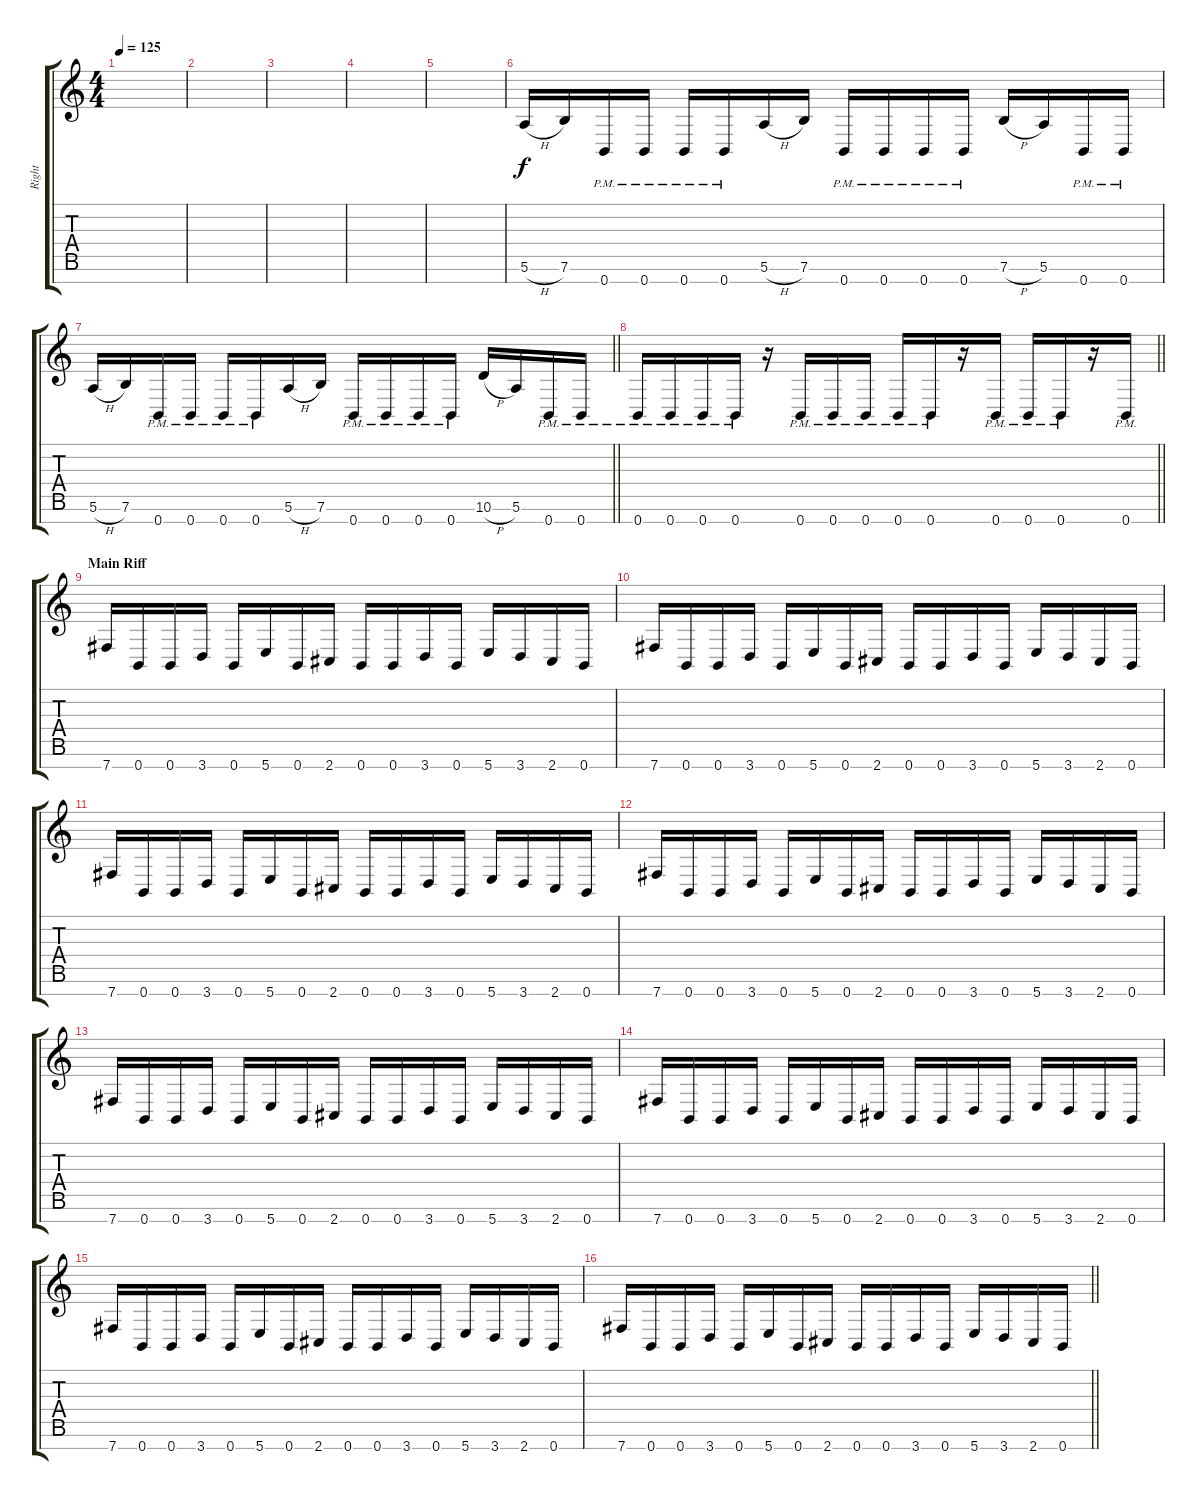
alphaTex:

\track ("Right" "Right") {instrument distortionguitar}
\staff {score tabs}
\tuning (E4 B3 G3 D3 A2 E2 B1) {hide}
\ts (4 4)
\tempo 125
\clef g2
\ks c
|
|
|
|
|
5.6{h}.16 7.6.16 0.7{pm}.16 0.7{pm}.16 0.7{pm}.16 0.7{pm}.16 5.6{h}.16 7.6.16 0.7{pm}.16 0.7{pm}.16 0.7{pm}.16 0.7{pm}.16 7.6{h}.16 5.6.16 0.7{pm}.16 0.7{pm}.16 |
\barLineRight lightlight
5.6{h}.16 7.6.16 0.7{pm}.16 0.7{pm}.16 0.7{pm}.16 0.7{pm}.16 5.6{h}.16 7.6.16 0.7{pm}.16 0.7{pm}.16 0.7{pm}.16 0.7{pm}.16 10.6{h}.16 5.6.16 0.7{pm}.16 0.7{pm}.16 |
\section ("" "")
\barLineRight lightlight
0.7{pm}.16 0.7{pm}.16 0.7{pm}.16 0.7{pm}.16 r.16 0.7{pm}.16 0.7{pm}.16 0.7{pm}.16 0.7{pm}.16 0.7{pm}.16 r.16 0.7{pm}.16 0.7{pm}.16 0.7{pm}.16 r.16 0.7{pm}.16 |
\section ("" "Main Riff")
7.7.16 0.7.16 0.7.16 3.7.16 0.7.16 5.7.16 0.7.16 2.7.16 0.7.16 0.7.16 3.7.16 0.7.16 5.7.16 3.7.16 2.7.16 0.7.16 |
7.7.16 0.7.16 0.7.16 3.7.16 0.7.16 5.7.16 0.7.16 2.7.16 0.7.16 0.7.16 3.7.16 0.7.16 5.7.16 3.7.16 2.7.16 0.7.16 |
7.7.16 0.7.16 0.7.16 3.7.16 0.7.16 5.7.16 0.7.16 2.7.16 0.7.16 0.7.16 3.7.16 0.7.16 5.7.16 3.7.16 2.7.16 0.7.16 |
7.7.16 0.7.16 0.7.16 3.7.16 0.7.16 5.7.16 0.7.16 2.7.16 0.7.16 0.7.16 3.7.16 0.7.16 5.7.16 3.7.16 2.7.16 0.7.16 |
7.7.16 0.7.16 0.7.16 3.7.16 0.7.16 5.7.16 0.7.16 2.7.16 0.7.16 0.7.16 3.7.16 0.7.16 5.7.16 3.7.16 2.7.16 0.7.16 |
7.7.16 0.7.16 0.7.16 3.7.16 0.7.16 5.7.16 0.7.16 2.7.16 0.7.16 0.7.16 3.7.16 0.7.16 5.7.16 3.7.16 2.7.16 0.7.16 |
7.7.16 0.7.16 0.7.16 3.7.16 0.7.16 5.7.16 0.7.16 2.7.16 0.7.16 0.7.16 3.7.16 0.7.16 5.7.16 3.7.16 2.7.16 0.7.16 |
\barLineRight lightlight
7.7.16 0.7.16 0.7.16 3.7.16 0.7.16 5.7.16 0.7.16 2.7.16 0.7.16 0.7.16 3.7.16 0.7.16 5.7.16 3.7.16 2.7.16 0.7.16
